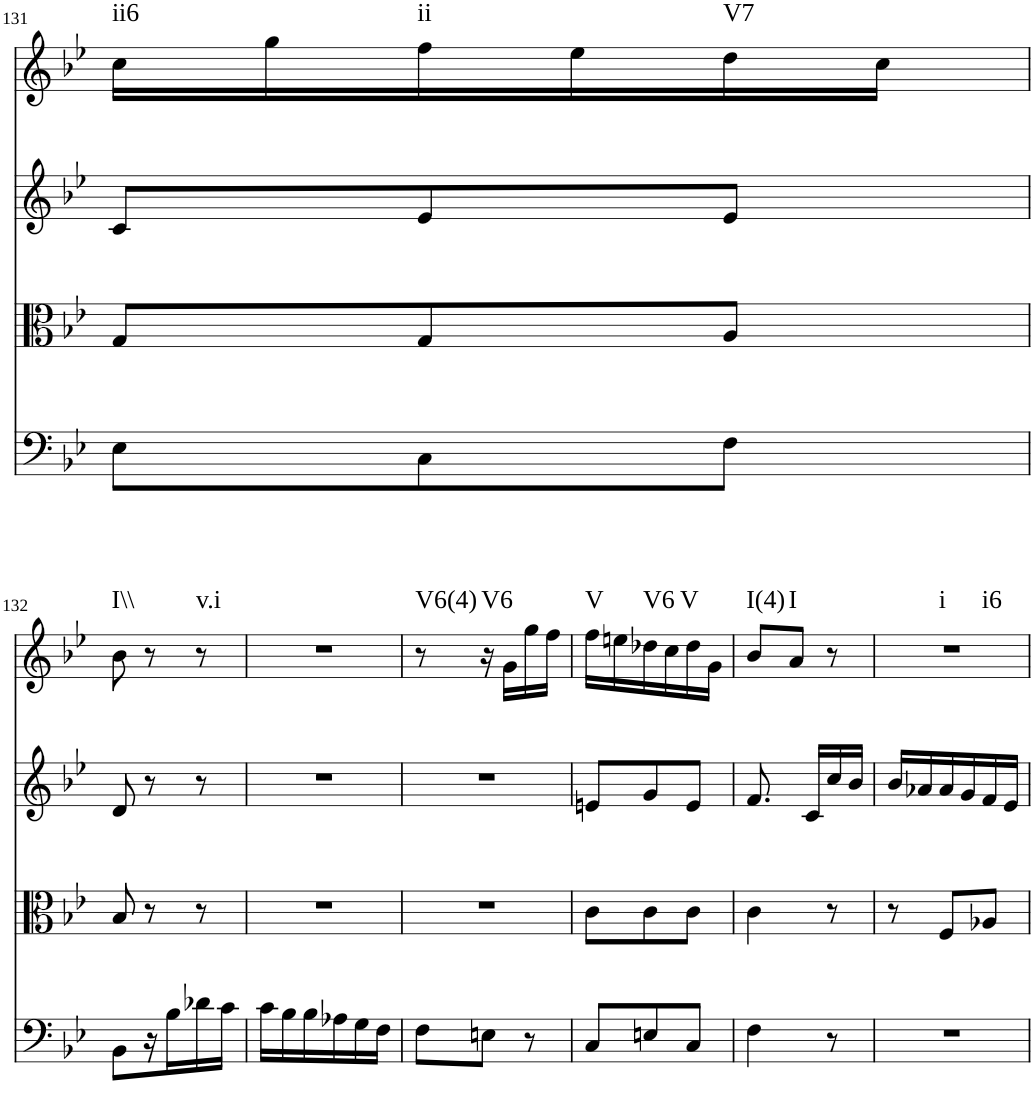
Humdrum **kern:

**kern	**kern	**kern	**kern	**harte
*part4	*part3	*part2	*part1	*part1
*staff4	*staff3	*staff2	*staff1	*
*I"Violoncello	*I"Viola	*I"Violin II	*I"Violin I	*
*I'Vc	*I'Vla	*I'Vln	*I'Vln	*
!!LO:PB:g=z
*clefF4	*clefC3	*clefG2	*clefG2	*
*k[b-e-]	*k[b-e-]	*k[b-e-]	*k[b-e-]	*
*M3/8	*M3/8	*M3/8	*M3/8	*
=131	=131	=131	=131	=131
!	!	!	!	!LO:H:kt=ii6
8E-\L	8G/L	8c/L	16cc\LL	N
.	.	.	16gg\	.
!	!	!	!	!LO:H:kt=ii
8C\	8G/	8e-/	16ff\	N
.	.	.	16ee-\	.
!	!	!	!	!LO:H:kt=V7
8F\J	8A/J	8e-/J	16dd\	N
.	.	.	16cc\JJ	.
!!LO:LB:g=z
=132	=132	=132	=132	=132
!	!	!	!	!LO:H:kt=I\\
8BB-\L	8B-/	8d/	8b-\	N
16r	8r	8r	8r	.
16B-\	.	.	.	.
!	!	!	!	!LO:H:kt=v.i
16d-X\	8r	8r	8r	N
16c\JJ	.	.	.	.
=133	=133	=133	=133	=133
16c\LL	4.r	4.r	4.r	.
16B-\	.	.	.	.
16B-\	.	.	.	.
16A-X\	.	.	.	.
16G\	.	.	.	.
16F\JJ	.	.	.	.
=134	=134	=134	=134	=134
!	!	!	!	!LO:H:kt=V6(4)
8F\L	4.r	4.r	8r	N
!	!	!	!	!LO:H:kt=V6
8En\J	.	.	16r	N
.	.	.	16g\LL	.
8r	.	.	16gg\	.
.	.	.	16ff\JJ	.
=135	=135	=135	=135	=135
!	!	!	!	!LO:H:kt=V
8C/L	8c\L	8en/L	16ff\LL	N
.	.	.	16een\	.
!	!	!	!	!LO:H:kt=V6
8En/	8c\	8g/	16dd-X\	N
.	.	.	16cc\	.
!	!	!	!	!LO:H:kt=V
8C/J	8c\J	8e/J	16dd-\	N
.	.	.	16g\JJ	.
=136	=136	=136	=136	=136
!	!	!	!	!LO:H:kt=I(4)
4F\	4c\	8.f/	8b-/L	N
!	!	!	!	!LO:H:kt=I
.	.	.	8a/J	N
.	.	16c/LL	.	.
8r	8r	16cc/	8r	.
.	.	16b-/JJ	.	.
=137	=137	=137	=137	=137
!	!	!	!	!LO:H:n=1:kt=i
!	!	!	!	!LO:H:n=2:kt=i6
4.r	8r	16b-/LL	4.r	N N
.	.	16a-X/	.	.
.	8F/L	16a-/	.	.
.	.	16g/	.	.
.	8A-X/J	16f/	.	.
.	.	16e-/JJ	.	.
=	=	=	=	=
*-	*-	*-	*-	*-
